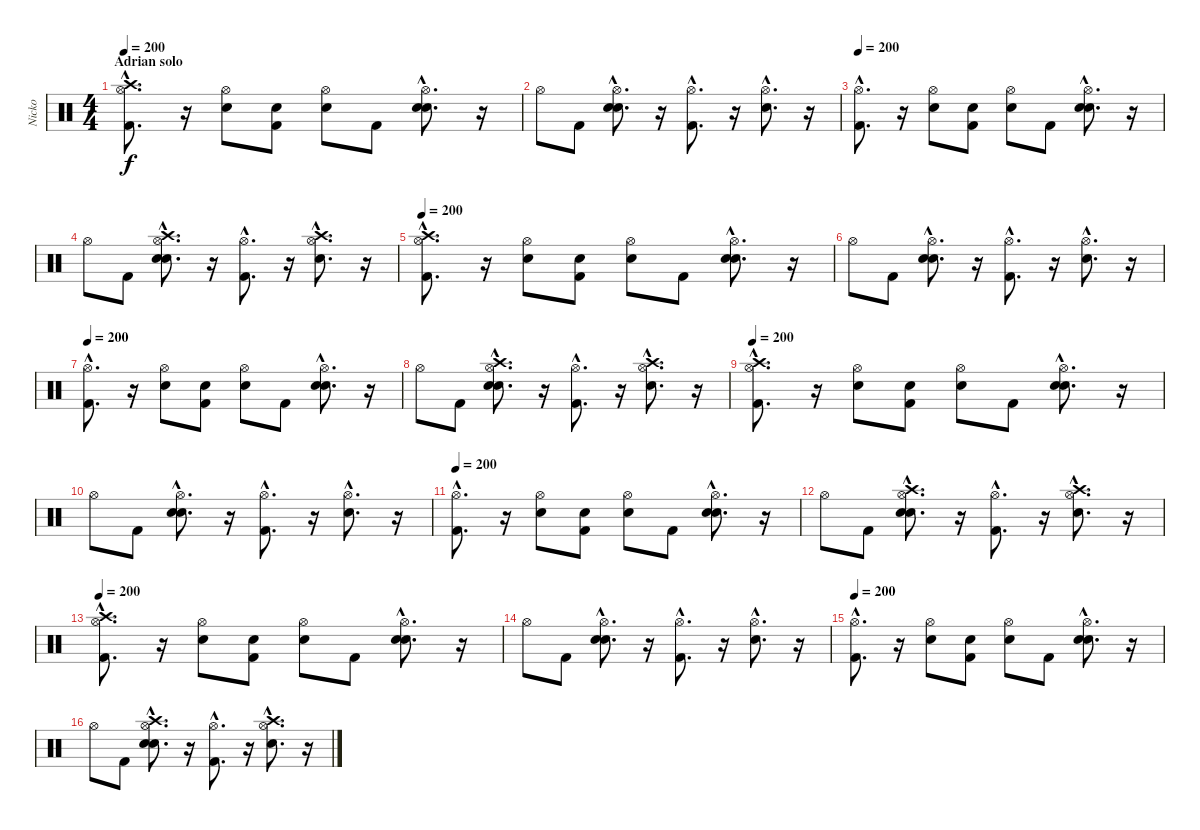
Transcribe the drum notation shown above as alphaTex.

\track ("Nicko" "Nicko") {instrument percussion}
\staff {score}
\articulation defaults
\ts (4 4)
\section ("" "Adrian solo")
\tempo 200
\clef neutral
\ks c
("Kick (hit) 2"{hac} "Hi-Hat (open)"{hac} "Crash high (hit)"{hac}).8{d dy f} r.16 ("Snare (hit) 2" "Hi-Hat (open)").8 ("Snare (hit)" "Kick (hit) 2").8 ("Snare (hit)" "Hi-Hat (open)").8 "Kick (hit) 2".8 ("Snare (hit)"{hac} "Snare (hit) 2"{hac} "Hi-Hat (open)"{hac}).8{d} r.16 |
"Hi-Hat (open)".8 "Kick (hit) 2".8 ("Snare (hit)"{hac} "Snare (hit) 2"{hac} "Hi-Hat (open)"{hac}).8{d} r.16 ("Kick (hit) 2"{hac} "Hi-Hat (open)"{hac}).8{d} r.16 ("Snare (hit) 2"{hac} "Hi-Hat (open)"{hac}).8{d} r.16 |
\tempo 200
("Kick (hit) 2"{hac} "Hi-Hat (open)"{hac}).8{d} r.16 ("Snare (hit) 2" "Hi-Hat (open)").8 ("Snare (hit)" "Kick (hit) 2").8 ("Snare (hit)" "Hi-Hat (open)").8 "Kick (hit) 2".8 ("Snare (hit)"{hac} "Snare (hit) 2"{hac} "Hi-Hat (open)"{hac}).8{d} r.16 |
"Hi-Hat (open)".8 "Kick (hit) 2".8 ("Snare (hit)"{hac} "Snare (hit) 2"{hac} "Hi-Hat (open)"{hac} "Crash high (hit)"{hac}).8{d} r.16 ("Kick (hit) 2"{hac} "Hi-Hat (open)"{hac}).8{d} r.16 ("Snare (hit) 2"{hac} "Hi-Hat (open)"{hac} "Crash high (hit)"{hac}).8{d} r.16 |
\tempo 200
("Kick (hit) 2"{hac} "Hi-Hat (open)"{hac} "Crash high (hit)"{hac}).8{d} r.16 ("Snare (hit) 2" "Hi-Hat (open)").8 ("Snare (hit)" "Kick (hit) 2").8 ("Snare (hit)" "Hi-Hat (open)").8 "Kick (hit) 2".8 ("Snare (hit)"{hac} "Snare (hit) 2"{hac} "Hi-Hat (open)"{hac}).8{d} r.16 |
"Hi-Hat (open)".8 "Kick (hit) 2".8 ("Snare (hit)"{hac} "Snare (hit) 2"{hac} "Hi-Hat (open)"{hac}).8{d} r.16 ("Kick (hit) 2"{hac} "Hi-Hat (open)"{hac}).8{d} r.16 ("Snare (hit) 2"{hac} "Hi-Hat (open)"{hac}).8{d} r.16 |
\tempo 200
("Kick (hit) 2"{hac} "Hi-Hat (open)"{hac}).8{d} r.16 ("Snare (hit) 2" "Hi-Hat (open)").8 ("Snare (hit)" "Kick (hit) 2").8 ("Snare (hit)" "Hi-Hat (open)").8 "Kick (hit) 2".8 ("Snare (hit)"{hac} "Snare (hit) 2"{hac} "Hi-Hat (open)"{hac}).8{d} r.16 |
"Hi-Hat (open)".8 "Kick (hit) 2".8 ("Snare (hit)"{hac} "Snare (hit) 2"{hac} "Hi-Hat (open)"{hac} "Crash high (hit)"{hac}).8{d} r.16 ("Kick (hit) 2"{hac} "Hi-Hat (open)"{hac}).8{d} r.16 ("Snare (hit) 2"{hac} "Hi-Hat (open)"{hac} "Crash high (hit)"{hac}).8{d} r.16 |
\tempo 200
("Kick (hit) 2"{hac} "Hi-Hat (open)"{hac} "Crash high (hit)"{hac}).8{d} r.16 ("Snare (hit) 2" "Hi-Hat (open)").8 ("Snare (hit)" "Kick (hit) 2").8 ("Snare (hit)" "Hi-Hat (open)").8 "Kick (hit) 2".8 ("Snare (hit)"{hac} "Snare (hit) 2"{hac} "Hi-Hat (open)"{hac}).8{d} r.16 |
"Hi-Hat (open)".8 "Kick (hit) 2".8 ("Snare (hit)"{hac} "Snare (hit) 2"{hac} "Hi-Hat (open)"{hac}).8{d} r.16 ("Kick (hit) 2"{hac} "Hi-Hat (open)"{hac}).8{d} r.16 ("Snare (hit) 2"{hac} "Hi-Hat (open)"{hac}).8{d} r.16 |
\tempo 200
("Kick (hit) 2"{hac} "Hi-Hat (open)"{hac}).8{d} r.16 ("Snare (hit) 2" "Hi-Hat (open)").8 ("Snare (hit)" "Kick (hit) 2").8 ("Snare (hit)" "Hi-Hat (open)").8 "Kick (hit) 2".8 ("Snare (hit)"{hac} "Snare (hit) 2"{hac} "Hi-Hat (open)"{hac}).8{d} r.16 |
"Hi-Hat (open)".8 "Kick (hit) 2".8 ("Snare (hit)"{hac} "Snare (hit) 2"{hac} "Hi-Hat (open)"{hac} "Crash high (hit)"{hac}).8{d} r.16 ("Kick (hit) 2"{hac} "Hi-Hat (open)"{hac}).8{d} r.16 ("Snare (hit) 2"{hac} "Hi-Hat (open)"{hac} "Crash high (hit)"{hac}).8{d} r.16 |
\tempo 200
("Kick (hit) 2"{hac} "Hi-Hat (open)"{hac} "Crash high (hit)"{hac}).8{d} r.16 ("Snare (hit) 2" "Hi-Hat (open)").8 ("Snare (hit)" "Kick (hit) 2").8 ("Snare (hit)" "Hi-Hat (open)").8 "Kick (hit) 2".8 ("Snare (hit)"{hac} "Snare (hit) 2"{hac} "Hi-Hat (open)"{hac}).8{d} r.16 |
"Hi-Hat (open)".8 "Kick (hit) 2".8 ("Snare (hit)"{hac} "Snare (hit) 2"{hac} "Hi-Hat (open)"{hac}).8{d} r.16 ("Kick (hit) 2"{hac} "Hi-Hat (open)"{hac}).8{d} r.16 ("Snare (hit) 2"{hac} "Hi-Hat (open)"{hac}).8{d} r.16 |
\tempo 200
("Kick (hit) 2"{hac} "Hi-Hat (open)"{hac}).8{d} r.16 ("Snare (hit) 2" "Hi-Hat (open)").8 ("Snare (hit)" "Kick (hit) 2").8 ("Snare (hit)" "Hi-Hat (open)").8 "Kick (hit) 2".8 ("Snare (hit)"{hac} "Snare (hit) 2"{hac} "Hi-Hat (open)"{hac}).8{d} r.16 |
"Hi-Hat (open)".8 "Kick (hit) 2".8 ("Snare (hit)"{hac} "Snare (hit) 2"{hac} "Hi-Hat (open)"{hac} "Crash high (hit)"{hac}).8{d} r.16 ("Kick (hit) 2"{hac} "Hi-Hat (open)"{hac}).8{d} r.16 ("Snare (hit) 2"{hac} "Hi-Hat (open)"{hac} "Crash high (hit)"{hac}).8{d} r.16
